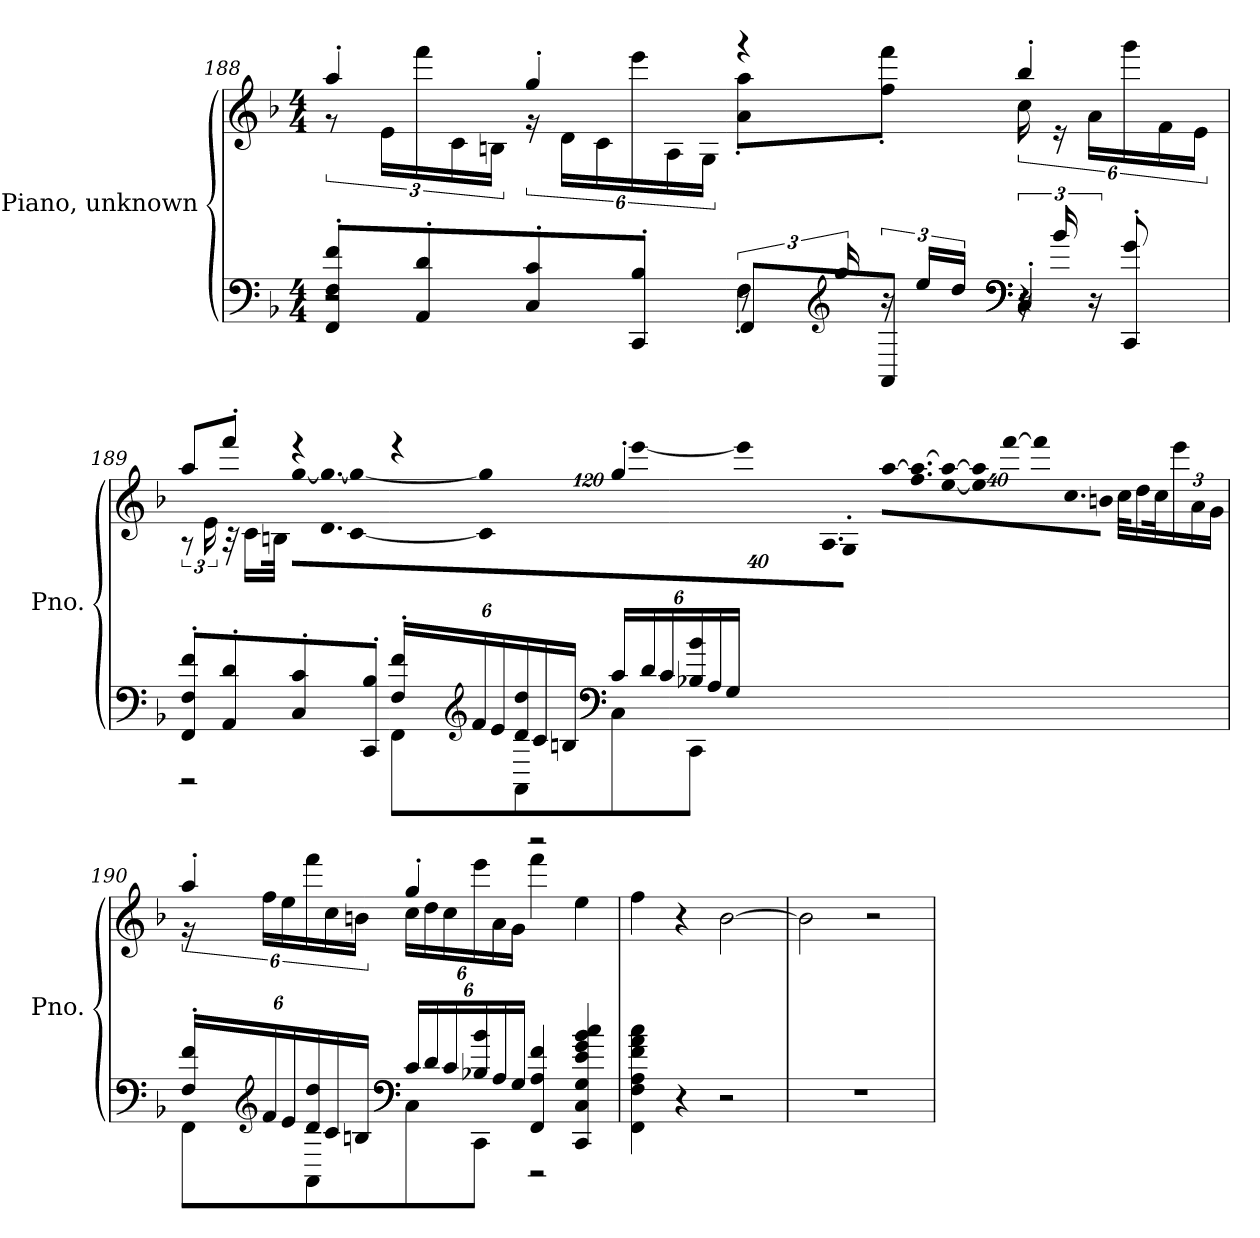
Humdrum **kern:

**kern	**kern
*part1	*part1
*staff2	*staff1
*I"Piano, unknown	*
*I'Pno.	*
!!LO:LB:g=z
*clefF4	*clefG2
*k[b-]	*k[b-]
*M4/4	*M4/4
=188	=188
*^	*^
*	*^	*	*
8FF/' 8F/' 8f/'L	2r	2r	4aa'/	12r
.	.	.	.	24e\LL
*	*	*	*	*Xbrackettup
8AA/' 8d/'	.	.	.	24fff\
.	.	.	.	24c\
.	.	.	.	24Bn\JJ
*	*	*	*	*brackettup
8C/' 8c/'	.	.	4gg'/	24r
.	.	.	.	24d\LL
.	.	.	.	24c\
*	*	*	*	*Xbrackettup
8CC/' 8B-/'J	.	.	.	24eee\
.	.	.	.	24A\
.	.	.	.	24G\JJ
12r	4F'\	8FF/L	4r	8a\' 8aa\'L
*clefG2	*	*	*	*
24gg/	.	.	.	.
24r	.	8AA/J	.	8ff\' 8fff\'J
24ee/LL	.	.	.	.
24dd/JJ	.	.	.	.
*clefF4	*	*	*	*
*	*	*	*	*brackettup
24r	4r	4C'/	4bb-'/	24cc\
24b-/	.	.	.	24r
24r	.	.	.	24a\LL
*	*	*	*	*Xbrackettup
8CC/' 8g/'	.	.	.	24ggg\
.	.	.	.	24f\
.	.	.	.	24e\JJ
*	*v	*v	*	*
!!LO:LB:g=z	!!
=189	=189	=189	=189
*	*	*	*brackettup
8FF/' 8F/' 8f/'L	2r	8aa/L	12r
.	.	.	24e\
8AA/' 8d/'	.	8fff'/J	32r
.	.	.	16c\LL
.	.	.	32Bn\JJk
*	*	*	*Xbrackettup
!	!	!	!LO:N:vis=32
8C/' 8c/'	.	4r	[640%23gg\LLL
!	!	!	!LO:N:vis=32.
.	.	.	1920%103d\ 1920%103gg\_
!	!	!	!LO:N:vis=64
.	.	.	[960%17c\ 960%17gg\_L
!	!	!	!LO:N:vis=64
.	.	.	960%17c\] 960%17gg\]
!	!	!	!LO:N:vis=64
8CC/' 8B-/'J	.	.	[960%17eee\
!	!	!	!LO:N:vis=64
.	.	.	960%17eee\J]
.	.	.	1920ryy
!	!	!	!LO:N:vis=32.
.	.	.	1920%103A\
!	!	!	!LO:N:vis=32
.	.	.	640%23G'\JJJ
*Xbrackettup	*	*	*
24F/' 24f/'LL	8FF\L	4r	.
!	!	!	!LO:N:vis=32
.	.	.	[640%23aa\LLL
!	!	!	!LO:N:vis=32.
.	.	.	1920%103ff\ 1920%103aa\_
*clefG2	*	*	*
24f/	.	.	.
24e/	.	.	.
!	!	!	!LO:N:vis=64
.	.	.	[960%17ee\ 960%17aa\_L
!	!	!	!LO:N:vis=64
.	.	.	960%17ee\] 960%17aa\]
24d/ 24dd/	8AA\	.	.
!	!	!	!LO:N:vis=64
.	.	.	[960%17fff\
!	!	!	!LO:N:vis=64
.	.	.	960%17fff\J]
!	!	!	!LO:N:vis=32.
.	.	.	1920%103cc\
24c/	.	.	.
24Bn/JJ	.	.	.
!	!	!	!LO:N:vis=32
.	.	.	640%23bn\JJJ
*clefF4	*	*	*
24c/LL	8C\	4gg'/	.
.	.	.	32cc\KLL
.	.	.	16dd\
24d/	.	.	.
24c/	.	.	.
.	.	.	32cc\K
24B-X/ 24b-/	8CC\J	.	.
.	.	.	24eee\
24A/	.	.	.
.	.	.	24a\
24G/JJ	.	.	.
.	.	.	24g\JJ
1920ryy	1920ryy	1920ryy	.
!!LO:LB:g=z	!!
=190	=190	=190	=190
*	*	*	*brackettup
24F/' 24f/'LL	8FF\L	4aa'/	24r
*clefG2	*	*	*
24f/	.	.	24ff\LL
24e/	.	.	24ee\
*	*	*	*Xbrackettup
24d/ 24dd/	8AA\	.	24fff\
24c/	.	.	24cc\
24Bn/JJ	.	.	24bn\JJ
*clefF4	*	*	*
24c/LL	8C\	4gg'/	24cc\LL
24d/	.	.	24dd\
24c/	.	.	24cc\
24B-X/ 24b-/	8CC\J	.	24eee\
24A/	.	.	24a\
24G/JJ	.	.	24g\JJ
4FF/ 4A/ 4f/	2r	2r	4fff\
4CC/ 4C/ 4G/ 4e/ 4g/ 4b-/ 4cc/	.	.	4ee\
*v	*v	*	*
*	*v	*v
=191	=191
4FF\ 4F\ 4A\ 4f\ 4a\ 4cc\	4ff\
4r	4r
2r	[2b-\
=192	=192
1r	2b-\]
.	2r
=	=
*-	*-
